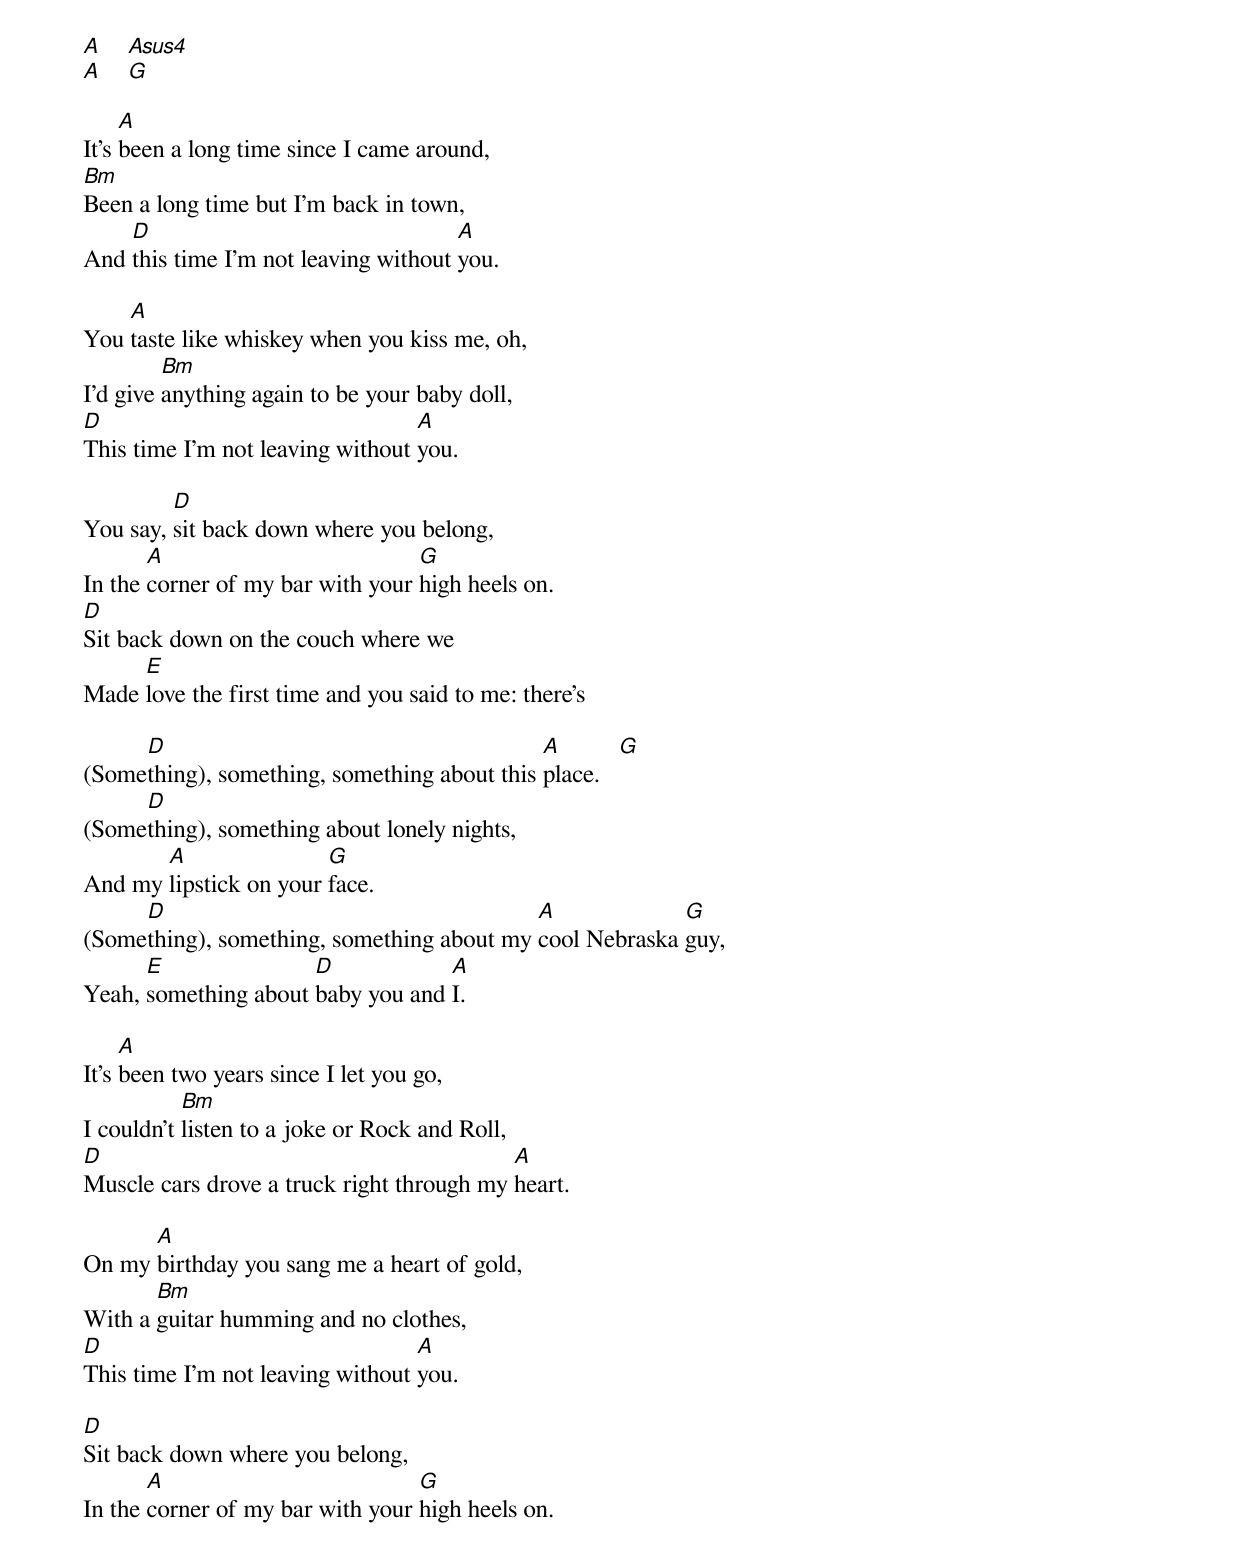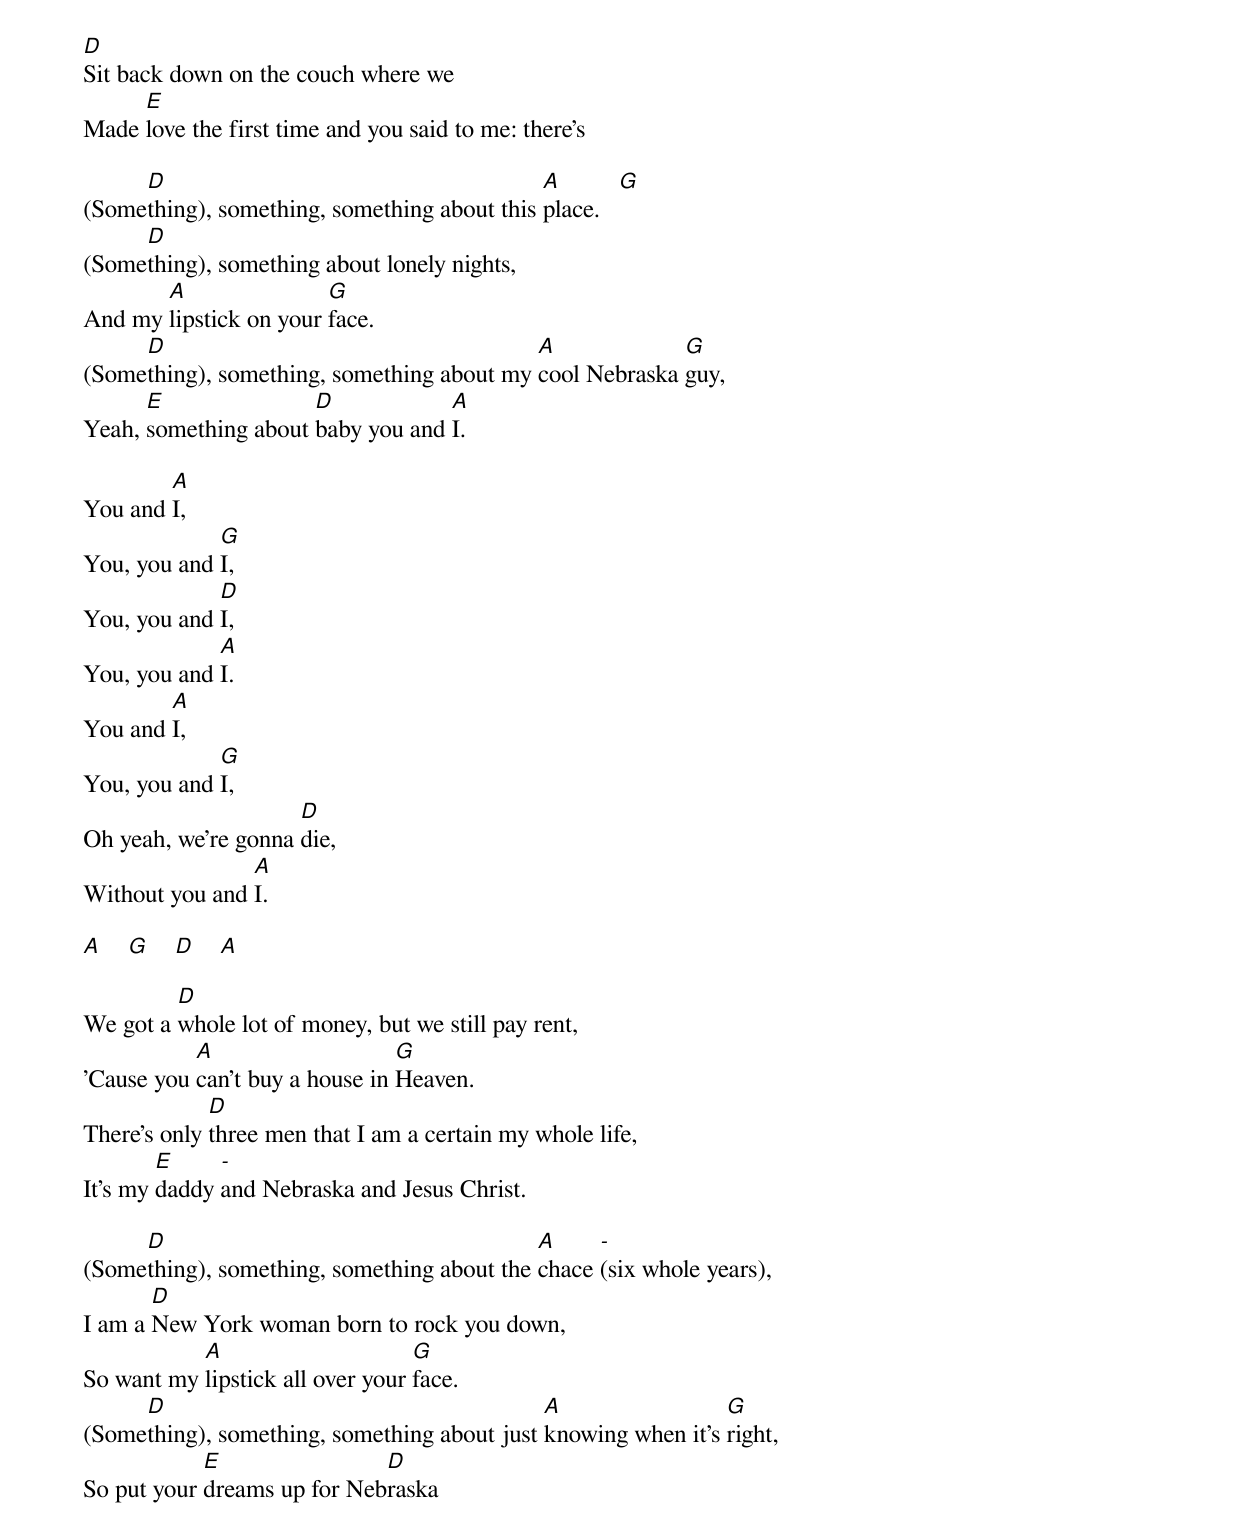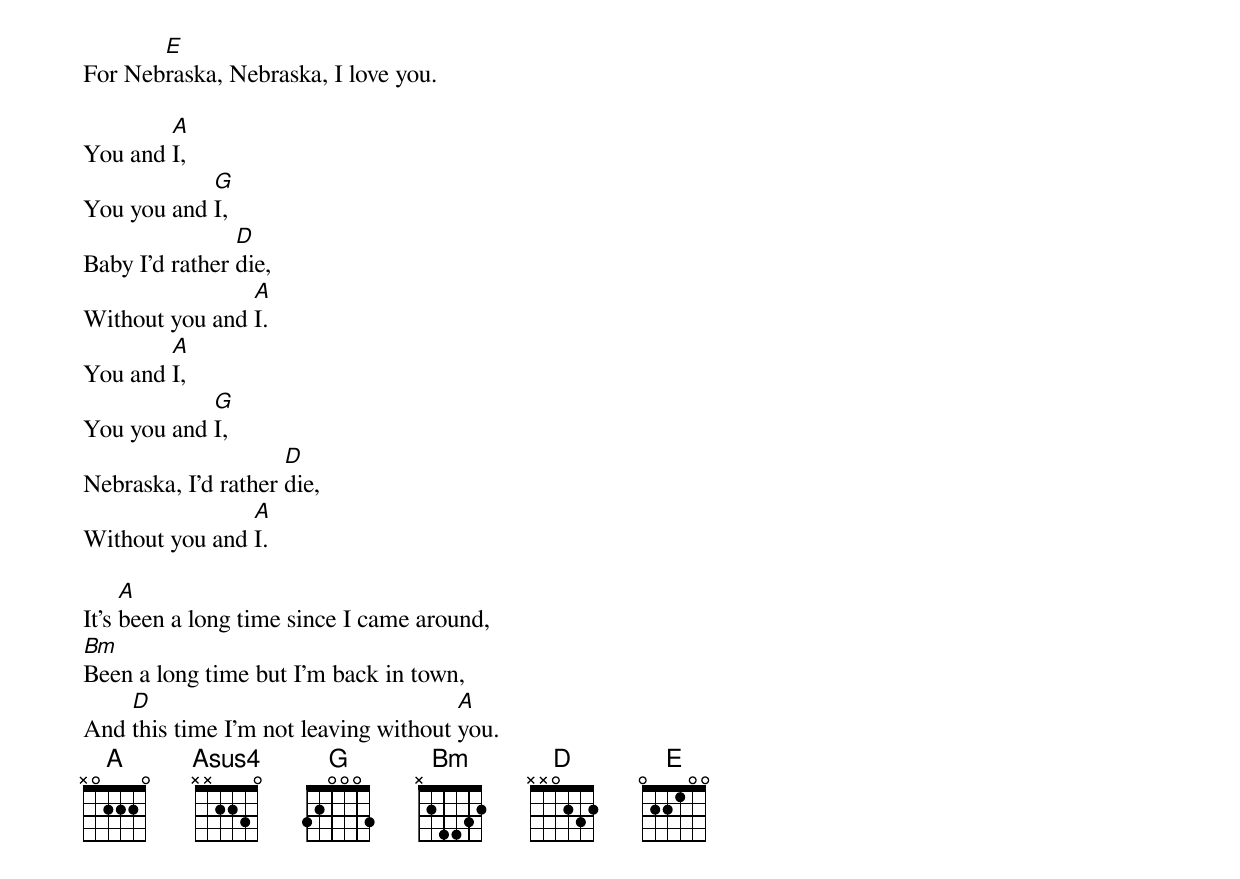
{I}
[A]    [Asus4]
[A]    [G]

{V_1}
It's [A]been a long time since I came around,
[Bm]Been a long time but I'm back in town,
And [D]this time I'm not leaving without [A]you.

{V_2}
You [A]taste like whiskey when you kiss me, oh,
I'd give [Bm]anything again to be your baby doll,
[D]This time I'm not leaving without [A]you.

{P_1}
You say, [D]sit back down where you belong,
In the [A]corner of my bar with your [G]high heels on.
[D]Sit back down on the couch where we
Made [E]love the first time and you said to me: there's

{C}
(Some[D]thing), something, something about this [A]place.   [G]
(Some[D]thing), something about lonely nights,
And my [A]lipstick on your [G]face.
(Some[D]thing), something, something about my [A]cool Nebraska [G]guy,
Yeah, [E]something about [D]baby you and [A]I.

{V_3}
It's [A]been two years since I let you go,
I couldn't [Bm]listen to a joke or Rock and Roll,
[D]Muscle cars drove a truck right through my [A]heart.

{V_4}
On my [A]birthday you sang me a heart of gold,
With a [Bm]guitar humming and no clothes,
[D]This time I'm not leaving without [A]you.

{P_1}
[D]Sit back down where you belong,
In the [A]corner of my bar with your [G]high heels on.
[D]Sit back down on the couch where we
Made [E]love the first time and you said to me: there's

{C}
(Some[D]thing), something, something about this [A]place.   [G]
(Some[D]thing), something about lonely nights,
And my [A]lipstick on your [G]face.
(Some[D]thing), something, something about my [A]cool Nebraska [G]guy,
Yeah, [E]something about [D]baby you and [A]I.

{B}
You and [A]I,
You, you and [G]I,
You, you and [D]I,
You, you and [A]I.
You and [A]I,
You, you and [G]I,
Oh yeah, we're gonna [D]die,
Without you and [A]I.

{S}
[A]    [G]    [D]    [A]

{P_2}
We got a [D]whole lot of money, but we still pay rent,
'Cause you [A]can't buy a house in [G]Heaven.
There's only [D]three men that I am a certain my whole life,
It's my [E]daddy [-]and Nebraska and Jesus Christ.

{C}
(Some[D]thing), something, something about the [A]chace [-](six whole years),
I am a [D]New York woman born to rock you down,
So want my [A]lipstick all over your [G]face.
(Some[D]thing), something, something about just [A]knowing when it's [G]right,
So put your [E]dreams up for Neb[D]raska
For Neb[E]raska, Nebraska, I love you.

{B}
You and [A]I,
You you and [G]I,
Baby I'd rather [D]die,
Without you and [A]I.
You and [A]I,
You you and [G]I,
Nebraska, I'd rather [D]die,
Without you and [A]I.

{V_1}
It's [A]been a long time since I came around,
[Bm]Been a long time but I'm back in town,
And [D]this time I'm not leaving without [A]you.
